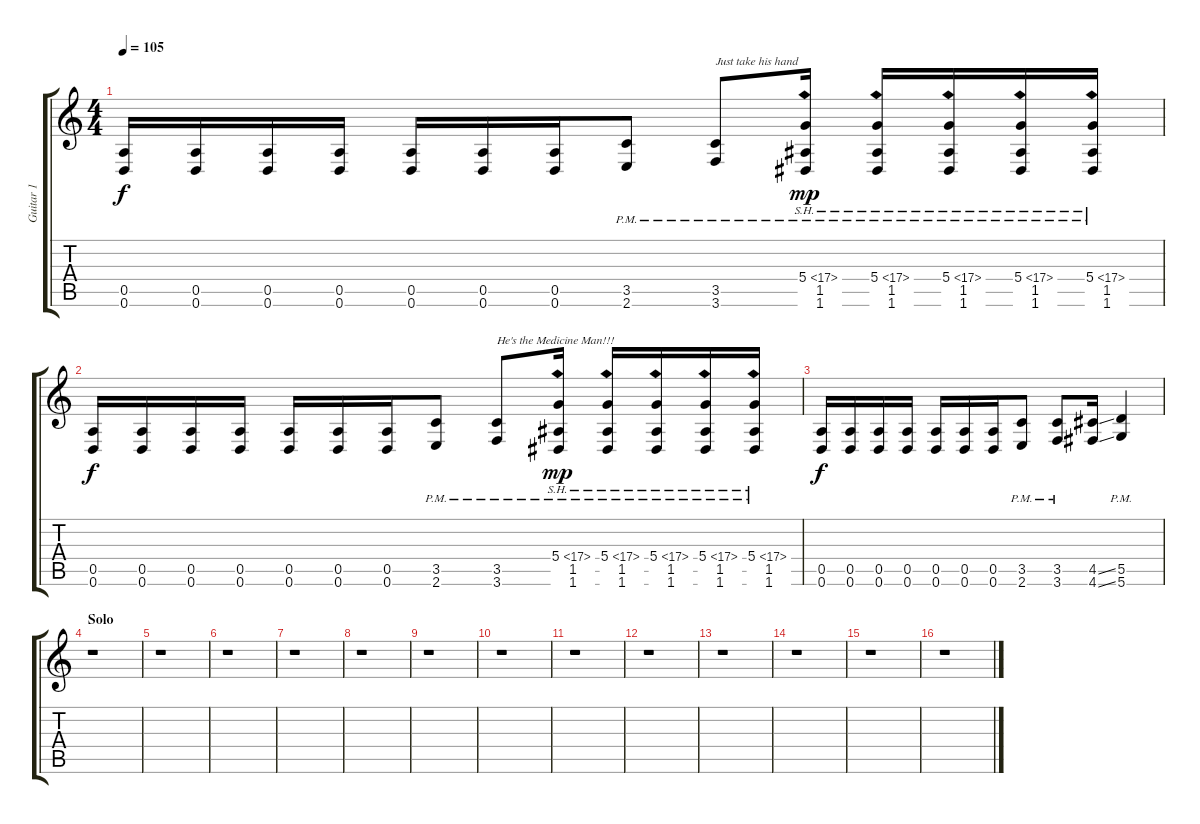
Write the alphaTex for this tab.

\track ("Guitar 1" "Guitar 1") {instrument distortionguitar}
\staff {score tabs}
\tuning (E4 B3 G3 D3 A2 D2) {hide}
\ts (4 4)
\tempo 105
\clef g2
\ks c
(0.5 0.6).16{dy f} (0.5 0.6).16 (0.5 0.6).16 (0.5 0.6).16 (0.5 0.6).16 (0.5 0.6).16 (0.5 0.6).16 (3.5{pm} 2.6{pm}).8 (3.5{pm} 3.6{pm}).8{txt "Just take his hand"} (5.4{sh 12 pm} 1.5 1.6{pm}).16{dy mp} (5.4{sh 12 pm} 1.5 1.6{pm}).16 (5.4{sh 12 pm} 1.5 1.6{pm}).16 (5.4{sh 12 pm} 1.5 1.6{pm}).16 (5.4{sh 12 pm} 1.5 1.6{pm}).16 |
(0.5 0.6).16{dy f} (0.5 0.6).16 (0.5 0.6).16 (0.5 0.6).16 (0.5 0.6).16 (0.5 0.6).16 (0.5 0.6).16 (3.5{pm} 2.6{pm}).8 (3.5{pm} 3.6{pm}).8{txt "He's the Medicine Man!!!"} (5.4{sh 12 pm} 1.5 1.6{pm}).16{dy mp} (5.4{sh 12 pm} 1.5 1.6{pm}).16 (5.4{sh 12 pm} 1.5 1.6{pm}).16 (5.4{sh 12 pm} 1.5 1.6{pm}).16 (5.4{sh 12 pm} 1.5 1.6{pm}).16 |
(0.5 0.6).16{dy f} (0.5 0.6).16 (0.5 0.6).16 (0.5 0.6).16 (0.5 0.6).16 (0.5 0.6).16 (0.5 0.6).16 (3.5{pm} 2.6{pm}).8 (3.5{pm} 3.6{pm}).8 (4.5{ss} 4.6{ss}).16 (5.5{pm} 5.6{pm}).4 |
\section ("" "Solo")
r.1 |
r.1 |
r.1 |
r.1 |
r.1 |
r.1 |
r.1 |
r.1 |
r.1 |
r.1 |
r.1 |
r.1 |
r.1
